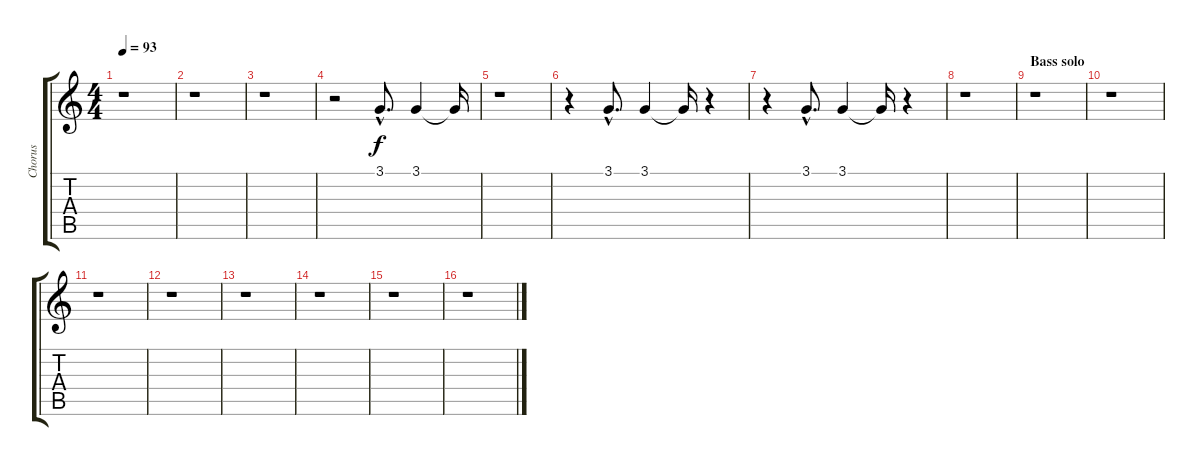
\track ("Chorus" "Chorus") {instrument baritonesax}
\staff {score tabs}
\tuning (E4 B3 G3 D3 A2 E2) {hide}
\ts (4 4)
\tempo 93
\clef g2
\ks c
r.1{dy f} |
r.1 |
r.1 |
r.2 3.1{hac}.8{d} 3.1.4 3.1{t}.16 |
r.1 |
r.4 3.1{hac}.8{d} 3.1.4 3.1{t}.16 r.4 |
r.4 3.1{hac}.8{d} 3.1.4 3.1{t}.16 r.4 |
r.1 |
\section ("" "Bass solo")
r.1 |
r.1 |
r.1 |
r.1 |
r.1 |
r.1 |
r.1 |
r.1
